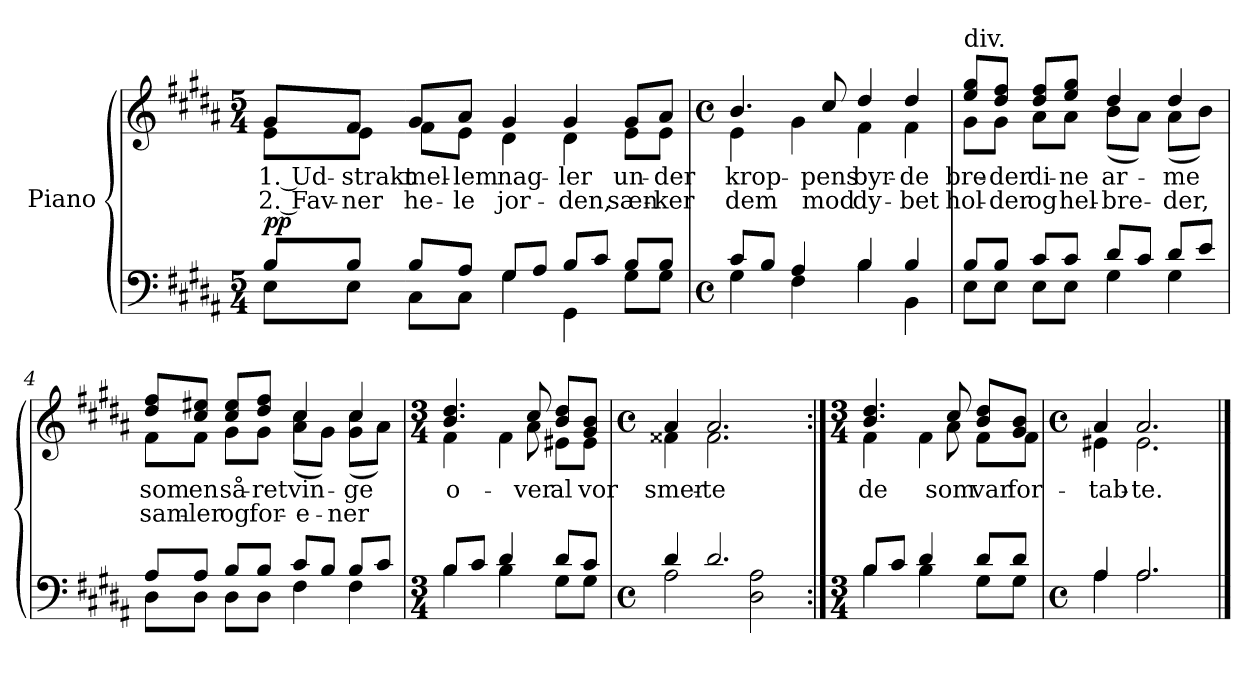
**kern	**kern	**text	**text	**dynam
*part1	*part1	*part1	*part1	*part1
*staff2	*staff1	*staff1	*staff1	*staff1/2
*I"Piano	*	*	*	*
*clefF4	*clefG2	*	*	*
*k[f#c#g#d#a#]	*k[f#c#g#d#a#]	*	*	*
*M5/4	*M5/4	*	*	*
=1	=1	=1	=1	=1
*^	*	*	*	*
!	!	!	!LO:LY:b	!LO:LY:b	!LO:DY:a=2
*	*	*^	*	*	*
!	!	!	!	!	!	!LO:DY:n=1:a
8B/L	8E\L	8g#/L	8e\L	1. Ud-	2. Fav-	p p
!	!	!	!	!LO:LY:b	!LO:LY:b	!
8B/J	8E\J	8f#/J	8e\J	-strakt	-ner	.
!	!	!	!	!LO:LY:b	!LO:LY:b	!
8B/L	8C#\L	8g#/L	8f#\L	mel-	he-	.
!	!	!	!	!LO:LY:b	!LO:LY:b	!
8A#/J	8C#\J	8a#/J	8e\J	-lem	-le	.
!	!	!	!	!LO:LY:b	!LO:LY:b	!
8G#/L	4G#\	4g#/	4d#\	nag-	jor-	.
8A#/J	.	.	.	.	.	.
!	!	!	!	!LO:LY:b	!LO:LY:b	!
8B/L	4GG#\	4g#/	4d#\	-ler	-den,	.
8c#/J	.	.	.	.	.	.
!	!	!	!	!LO:LY:b	!LO:LY:b	!
8B/L	8G#\L	8g#/L	8e\L	un-	sæn-	.
!	!	!	!	!LO:LY:b	!LO:LY:b	!
8B/J	8G#\J	8a#/J	8e\J	-der	-ker	.
=2	=2	=2	=2	=2	=2	=2
*M4/4	*	*M4/4	*	*	*	*
*met(c)	*	*met(c)	*	*	*	*
!	!	!	!	!LO:LY:b	!LO:LY:b	!
8c#/L	4G#\	4.b/	4e\	krop-	dem	.
8B/J	.	.	.	.	.	.
4A#/	4F#\	.	4g#\	.	.	.
!	!	!	!	!LO:LY:b	!LO:LY:b	!
.	.	8cc#/	.	-pens	mod	.
!	!	!	!	!LO:LY:b	!LO:LY:b	!
4B/	4B\	4dd#/	4f#\	byr-	dy-	.
!	!	!	!	!LO:LY:b	!LO:LY:b	!
4B/	4BB\	4dd#/	4f#\	-de	-bet	.
=3	=3	=3	=3	=3	=3	=3
!	!	!LO:TX:a:t=div.	!	!	!	!
!	!	!	!	!LO:LY:b	!LO:LY:b	!
8B/L	8E\L	8ee/ 8gg#/L	8g#\L	bre-	hol-	.
!	!	!	!	!LO:LY:b	!LO:LY:b	!
8B/J	8E\J	8dd#/ 8ff#/J	8g#\J	-der	-der	.
!	!	!	!	!LO:LY:b	!LO:LY:b	!
8c#/L	8E\L	8dd#/ 8ff#/L	8a#\L	di-	og	.
!	!	!	!	!LO:LY:b	!LO:LY:b	!
8c#/J	8E\J	8ee/ 8gg#/J	8a#\J	-ne	hel-	.
!	!	!	!	!LO:LY:b	!LO:LY:b	!
8d#/L	4G#\	4dd#/	(8b\L	ar-	-bre-	.
8c#/J	.	.	8a#\J)	.	.	.
!	!	!	!	!LO:LY:b	!LO:LY:b	!
8d#/L	4G#\	4dd#/	(8a#\L	-me	-der,	.
8e/J	.	.	8b\J)	.	.	.
!!LO:LB:g=z
=4	=4	=4	=4	=4	=4	=4
!	!	!	!	!LO:LY:b	!LO:LY:b	!
*	*	*	*^	*	*	*
8A#/L	8D#\L	8dd#/ 8ff#/L	8f#\L	2ryy	som	sam-	.
!	!	!	!	!	!LO:LY:b	!LO:LY:b	!
8A#/J	8D#\J	8cc#/ 8ee#X/J	8f#\J	.	en	-ler	.
!	!	!	!	!	!LO:LY:b	!LO:LY:b	!
8B/L	8D#\L	8cc#/ 8ee#/L	8g#\L	.	så-	og	.
!	!	!	!	!	!LO:LY:b	!LO:LY:b	!
8B/J	8D#\J	8dd#/ 8ff#/J	8g#\J	.	-ret	for-	.
!	!	!	!	!	!LO:LY:b	!LO:LY:b	!
8c#/L	4F#\	4cc#/	(8a#\L	4cc#\	vin-	-e-	.
8B/J	.	.	8g#\J)	.	.	.	.
!	!	!	!	!	!LO:LY:b	!LO:LY:b	!
8B/L	4F#\	4cc#/	(8g#\L	4cc#\	-ge	-ner	.
8c#/J	.	.	8a#\J)	.	.	.	.
=5	=5	=5	=5	=5	=5	=5	=5
*M3/4	*	*M3/4	*	*	*	*	*
!	!	!	!	!	!LO:LY:b	!	!
8B/L	4B\	4.b/ 4.dd#/	4f#\	4.ryy	o-	.	.
8c#/J	.	.	.	.	.	.	.
4d#/	4B\	.	4f#\	.	.	.	.
!	!	!	!	!	!LO:LY:b	!	!
.	.	8cc#/	.	8a#\	-ver	.	.
!	!	!	!	!	!LO:LY:b	!	!
8d#/L	8G#\L	8b/ 8dd#/L	8e#X\L	4ryy	al	.	.
!	!	!	!	!	!LO:LY:b	!	!
8c#/J	8G#\J	8g#/ 8b/J	8e#\J	.	vor	.	.
*	*	*v	*v	*v	*	*	*
=6	=6	=6	=6	=6	=6
*M4/4	*	*M4/4	*	*	*
*met(c)	*	*met(c)	*	*	*
*	*	*^	*	*	*
!	!	!	!	!LO:LY:b	!	!
4d#/	2A#\	4a#/	4f##X\	smer-	.	.
!	!	!	!	!LO:LY:b	!	!
2.d#/	.	2.a#/	2.f##\	-te	.	.
.	2D#\ 2A#\	.	.	.	.	.
*	*	*v	*v	*	*	*
=7:|!	=7:|!	=7:|!	=7:|!	=7:|!	=7:|!
*M3/4	*	*M3/4	*	*	*
!	!	!	!LO:LY:b	!	!
*	*	*^	*	*	*
*	*	*	*^	*	*	*
8B/L	4B\	4.b/ 4.dd#/	4f#\	4.ryy	de	.	.
8c#/J	.	.	.	.	.	.	.
4d#/	4B\	.	4f#\	.	.	.	.
!	!	!	!	!	!LO:LY:b	!	!
.	.	8cc#/	.	8a#\	som	.	.
!	!	!	!	!	!LO:LY:b	!	!
8d#/L	8G#\L	8b/ 8dd#/L	8f#\L	4ryy	var	.	.
!	!	!	!	!	!LO:LY:b	!	!
8d#/J	8G#\J	8g#/ 8b/J	8f#\J	.	for-	.	.
*	*	*v	*v	*v	*	*	*
!!LO:LB:g=z
=8	=8	=8	=8	=8	=8
*M4/4	*	*M4/4	*	*	*
*met(c)	*	*met(c)	*	*	*
*	*	*^	*	*	*
!	!	!	!	!LO:LY:b	!	!
4A#/	4A#\	4a#/	4e#X\	-tab-	.	.
!	!	!	!	!LO:LY:b	!	!
2.A#/	2.A#\	2.a#/	2.e#\	-te.	.	.
*v	*v	*	*	*	*	*
*	*v	*v	*	*	*
==	==	==	==	==
*-	*-	*-	*-	*-
